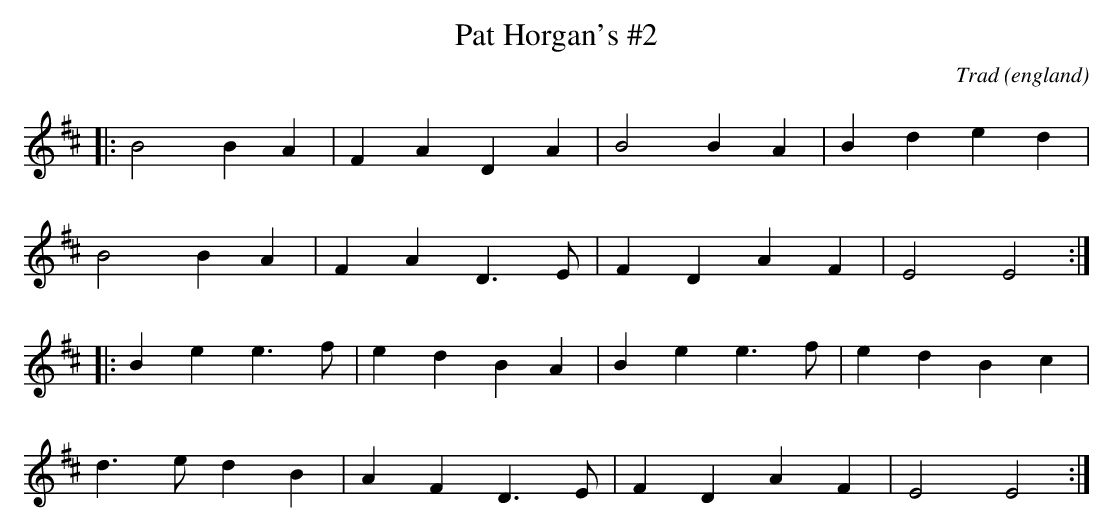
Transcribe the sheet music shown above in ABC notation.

X:1
T:Pat Horgan's #2
O:england
C:Trad
K:D
|:B4 B2A2 | F2A2 D2A2 | B4 B2A2 | B2d2 e2d2 |
B4 B2A2 | F2A2 D3E| F2D2 A2F2 | E4 E4 :|
|:B2e2 e3f| e2d2 B2A2 | B2e2 e3f | e2d2 B2c2 |
d3e d2B2 | A2F2 D3E | F2D2 A2F2 | E4 E4:|
